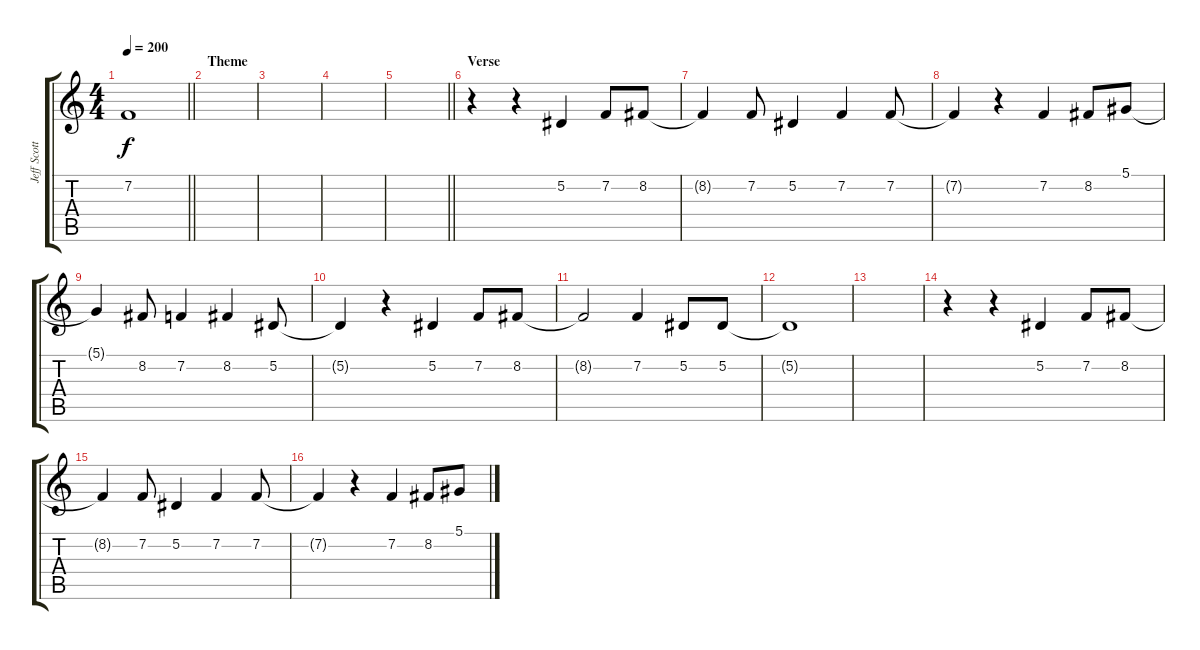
\track ("Jeff Scott Soto" "Jeff Scott") {instrument lead2sawtooth}
\staff {score tabs}
\tuning (Eb4 Bb3 Gb3 Db3 Ab2 Eb2) {hide}
\ts (4 4)
\tempo 200
\clef g2
\barLineRight lightlight
\ks c
7.2{t}.1{dy f} |
\section ("" "Theme")
|
|
|
\barLineRight lightlight
|
\section ("" "Verse")
r.4 r.4 5.2.4 7.2.8 8.2.8 |
8.2{t}.4 7.2.8 5.2.4 7.2.4 7.2.8 |
7.2{t}.4 r.4 7.2.4 8.2.8 5.1.8 |
5.1{t}.4 8.2.8 7.2.4 8.2.4 5.2.8 |
5.2{t}.4 r.4 5.2.4 7.2.8 8.2.8 |
8.2{t}.2 7.2.4 5.2.8 5.2.8 |
5.2{t}.1 |
|
r.4 r.4 5.2.4 7.2.8 8.2.8 |
8.2{t}.4 7.2.8 5.2.4 7.2.4 7.2.8 |
7.2{t}.4 r.4 7.2.4 8.2.8 5.1.8
